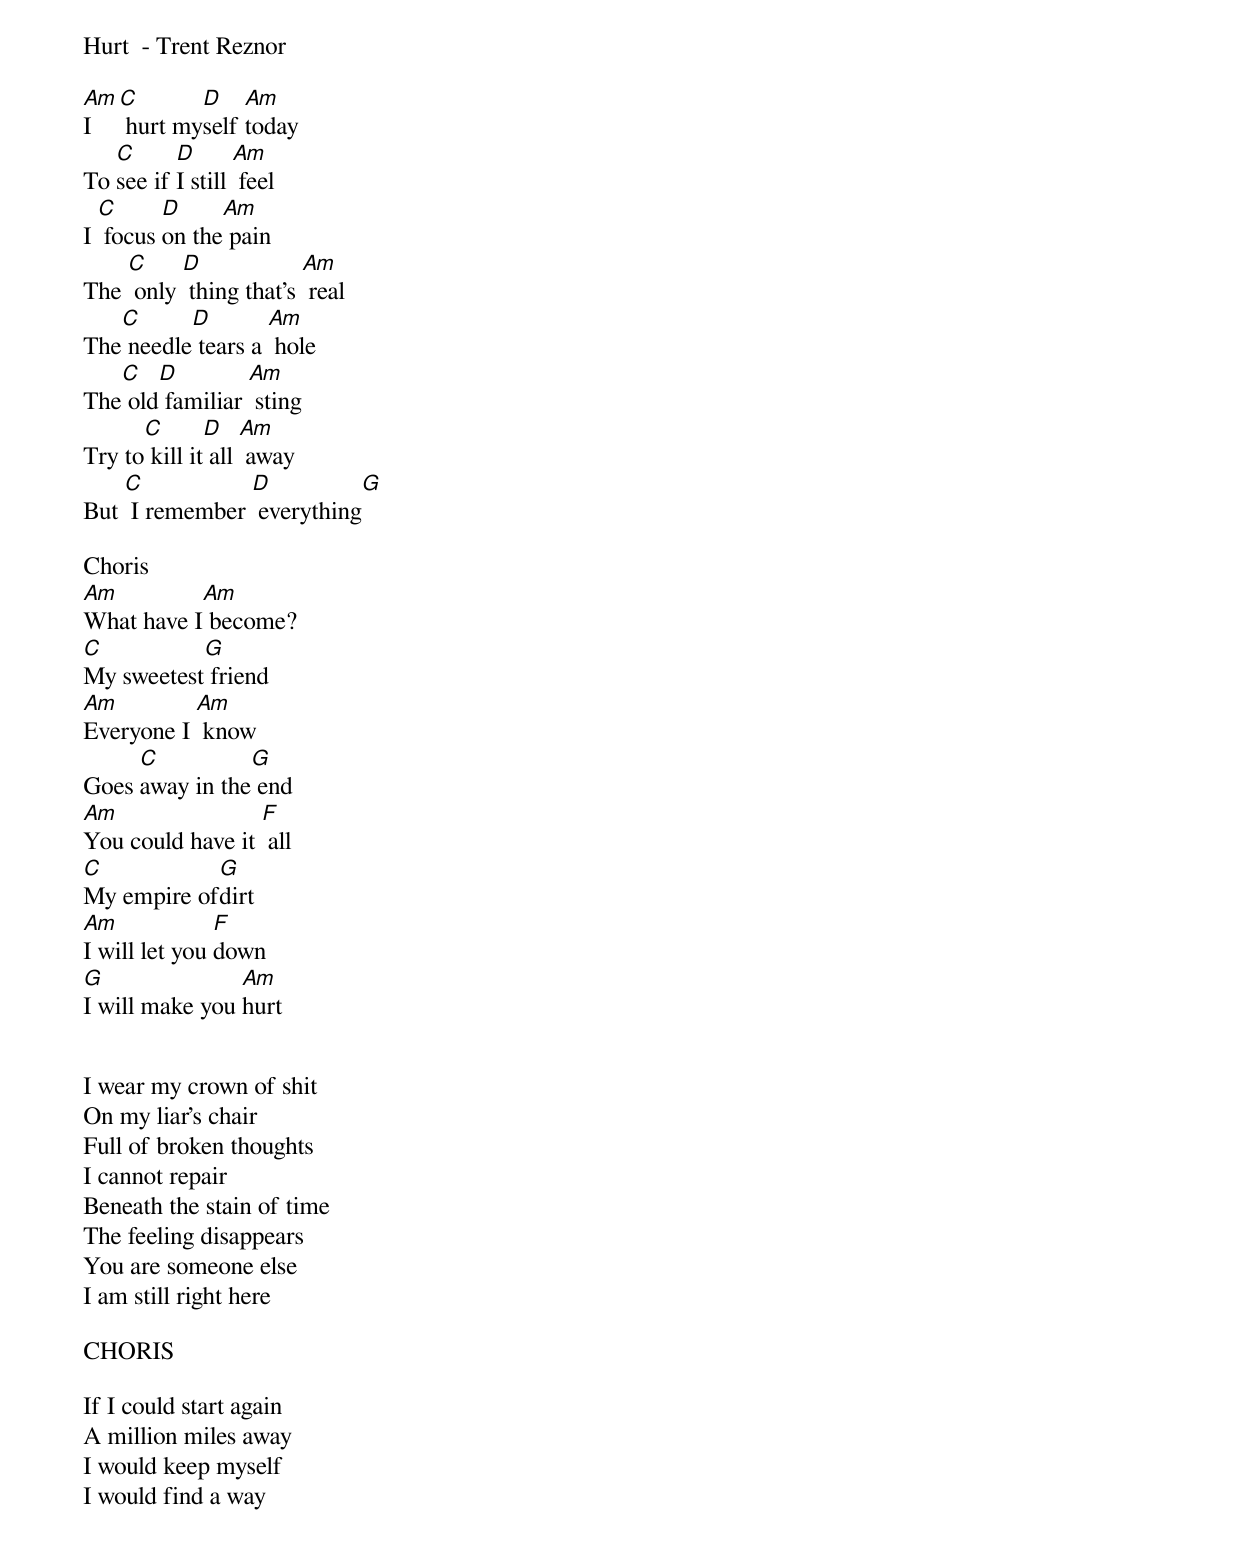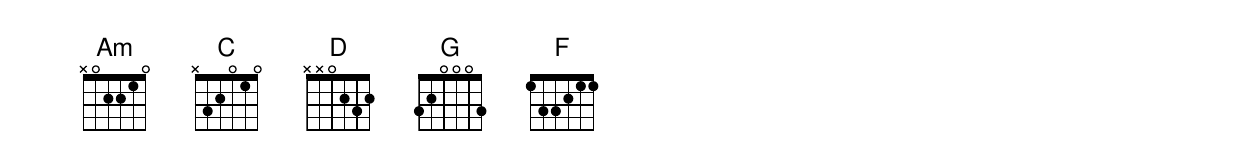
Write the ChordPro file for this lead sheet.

Hurt  - Trent Reznor

[Am]I [C] hurt my[D]self [Am]today
To [C]see if [D]I still [Am] feel
I [C] focus [D]on the[Am] pain
The [C] only [D] thing that's [Am] real
The[C] needle[D] tears a [Am] hole
The[C] old[D] familiar [Am] sting
Try to[C] kill it[D] all [Am] away
But [C] I remember [D] everything[G]

Choris
[Am]What have I[Am] become?
[C]My sweetest[G] friend
[Am]Everyone I [Am] know
Goes [C]away in the[G] end
[Am]You could have it [F] all
[C]My empire of[G]dirt
[Am]I will let you [F]down
[G]I will make you [Am]hurt


I wear my crown of shit
On my liar's chair
Full of broken thoughts
I cannot repair
Beneath the stain of time
The feeling disappears
You are someone else
I am still right here

CHORIS

If I could start again
A million miles away
I would keep myself
I would find a way
